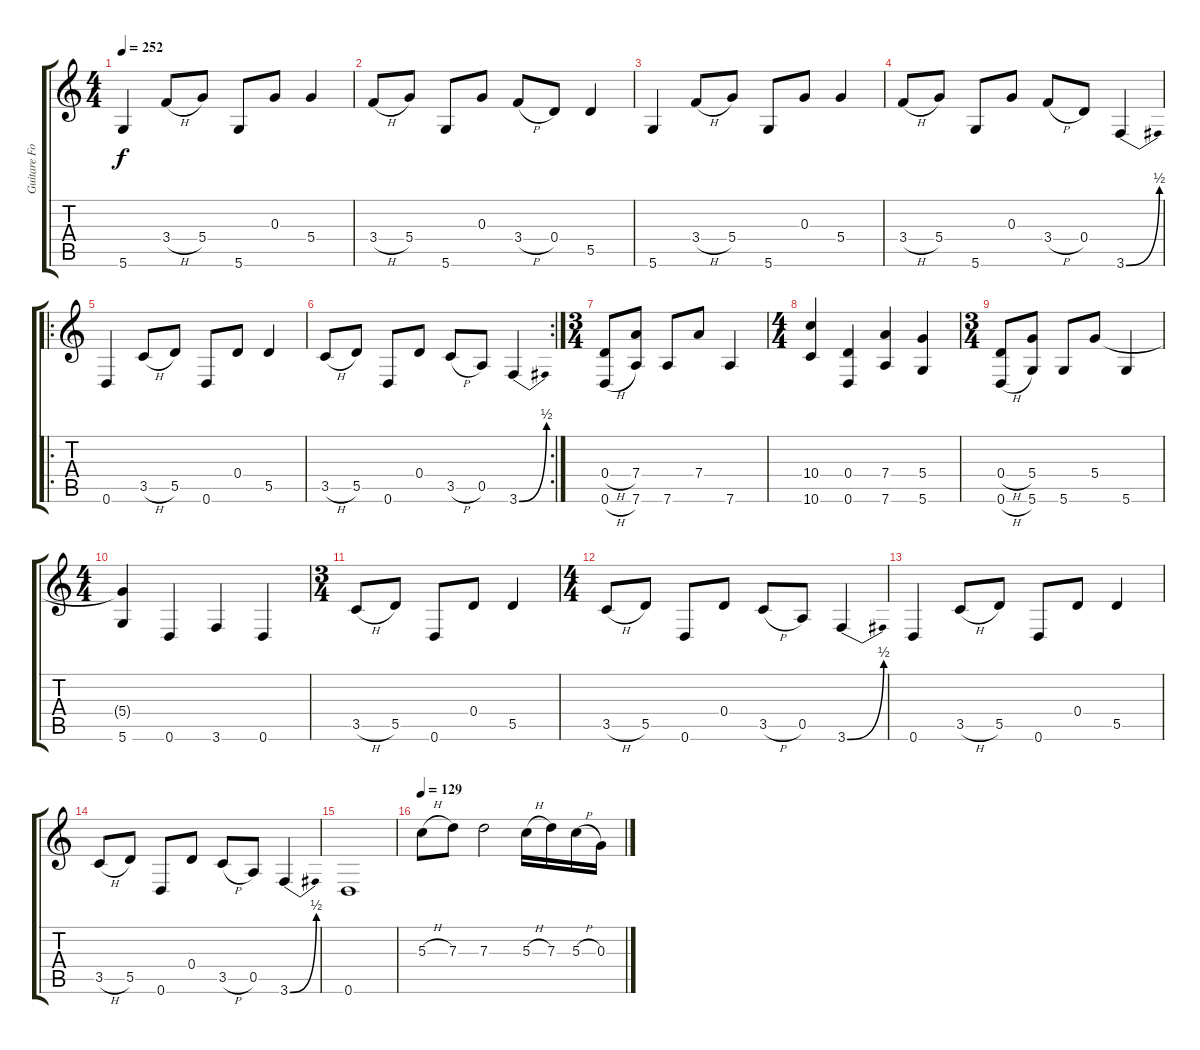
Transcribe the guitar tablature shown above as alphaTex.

\track ("Guitare Folk" "Guitare Fo") {instrument acousticguitarsteel}
\staff {score tabs}
\tuning (E4 B3 G3 D3 A2 D2) {hide}
\ts (4 4)
\tempo 252
\clef g2
\ks c
5.6.4{dy f} 3.4{h}.8 5.4.8 5.6.8 0.3.8 5.4.4 |
3.4{h}.8 5.4.8 5.6.8 0.3.8 3.4{h}.8 0.4.8 5.5.4 |
5.6.4 3.4{h}.8 5.4.8 5.6.8 0.3.8 5.4.4 |
3.4{h}.8 5.4.8 5.6.8 0.3.8 3.4{h}.8 0.4.8 3.6{be (bend 0 0 60 2)}.4 |
\ro
0.6.4 3.5{h}.8 5.5.8 0.6.8 0.4.8 5.5.4 |
\rc 2
3.5{h}.8 5.5.8 0.6.8 0.4.8 3.5{h}.8 0.5.8 3.6{be (bend 0 0 60 2)}.4 |
\ts (3 4)
(0.4{h} 0.6{h}).8 (7.4 7.6).8 7.6.8 7.4.8 7.6.4 |
\ts (4 4)
(10.4 10.6).4 (0.4 0.6).4 (7.4 7.6).4 (5.4 5.6).4 |
\ts (3 4)
(0.4{h} 0.6{h}).8 (5.4 5.6).8 5.6.8 5.4.8 5.6.4 |
\ts (4 4)
(5.4{t} 5.6).4 0.6.4 3.6.4 0.6.4 |
\ts (3 4)
3.5{h}.8 5.5.8 0.6.8 0.4.8 5.5.4 |
\ts (4 4)
3.5{h}.8 5.5.8 0.6.8 0.4.8 3.5{h}.8 0.5.8 3.6{be (bend 0 0 60 2)}.4 |
0.6.4 3.5{h}.8 5.5.8 0.6.8 0.4.8 5.5.4 |
3.5{h}.8 5.5.8 0.6.8 0.4.8 3.5{h}.8 0.5.8 3.6{be (bend 0 0 60 2)}.4 |
0.6.1 |
\tempo 129
5.3{h}.8 7.3.8 7.3.2 5.3{h}.16 7.3.16 5.3{h}.16 0.3.16
